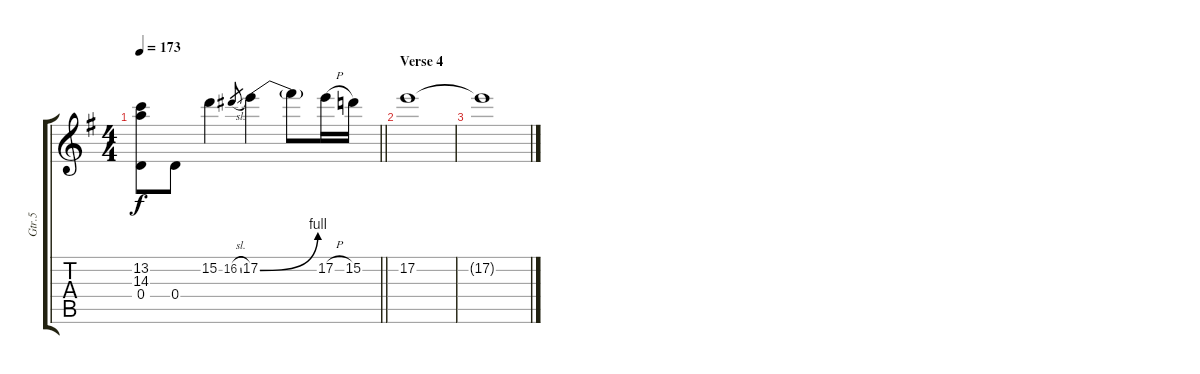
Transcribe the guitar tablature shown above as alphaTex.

\track ("Gtr.5" "Gtr.5") {instrument distortionguitar}
\staff {score tabs}
\tuning (E4 B3 G3 D3 A2 E2) {hide}
\ts (4 4)
\tempo 173
\clef g2
\barLineRight lightlight
\ks g
(13.2 14.3 0.4).8{dy f} 0.4.8 15.2.4 16.2{sl}.8{gr} 17.2{be (bend 0 0 60 4)}.4 17.2{t}.8 17.2{h}.16 15.2.16 |
\section ("" "Verse 4")
17.2.1 |
17.2{t}.1
